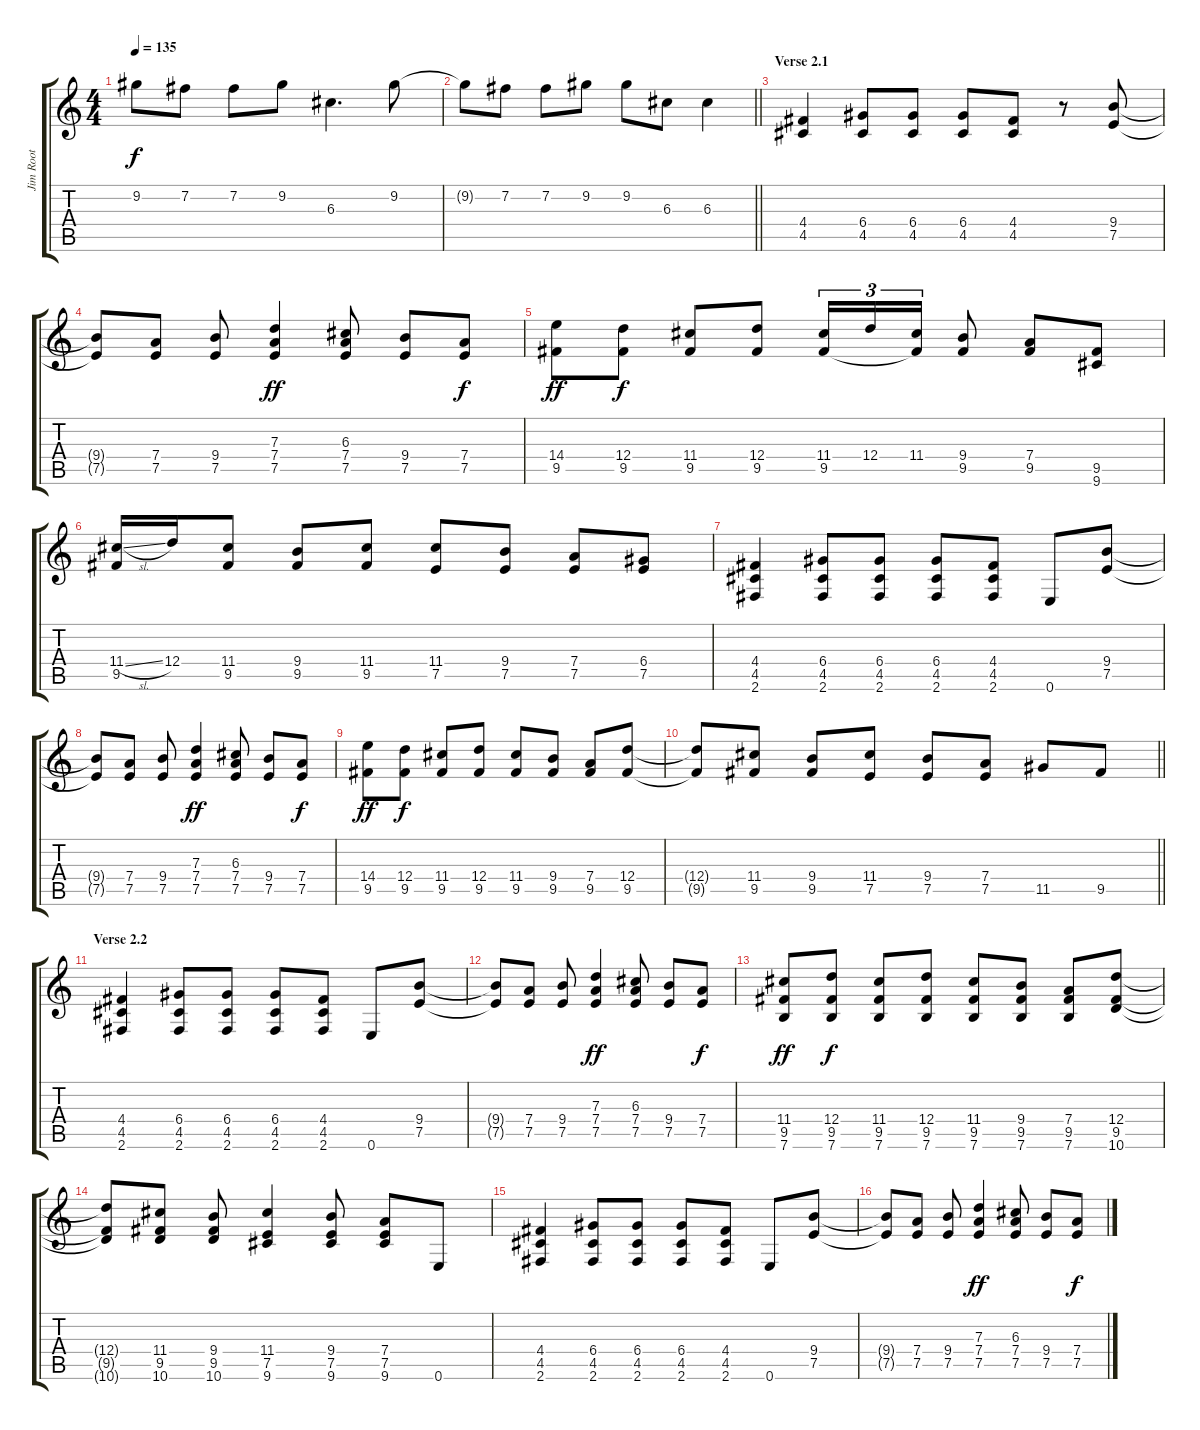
\track ("Jim Root" "Jim Root") {instrument distortionguitar}
\staff {score tabs}
\tuning (E4 B3 G3 D3 A2 E2) {hide}
\ts (4 4)
\tempo 135
\clef g2
\ks c
9.2.8{dy f} 7.2.8 7.2.8 9.2.8 6.3.4{d} 9.2.8 |
\barLineRight lightlight
9.2{t}.8 7.2.8 7.2.8 9.2.8 9.2.8 6.3.8 6.3.4 |
\section ("" "Verse 2.1")
(4.4 4.5).4{volume 8 instrument overdrivenguitar} (6.4 4.5).8 (6.4 4.5).8 (6.4 4.5).8 (4.4 4.5).8 r.8 (9.4 7.5).8 |
(9.4{t} 7.5{t}).8 (7.4 7.5).8 (9.4 7.5).8 (7.3 7.4 7.5).4{dy ff} (6.3 7.4 7.5).8 (9.4 7.5).8 (7.4 7.5).8{dy f} |
(14.4 9.5).8{dy ff} (12.4 9.5).8{dy f} (11.4 9.5).8 (12.4 9.5).8 (11.4 9.5).16{tu (3 2)} 12.4.16{tu (3 2)} (11.4 9.5{t}).16{tu (3 2)} (9.4 9.5).8 (7.4 9.5).8 (9.5 9.6).8 |
(11.4{sl} 9.5).16 12.4.16 (11.4 9.5).8 (9.4 9.5).8 (11.4 9.5).8 (11.4 7.5).8 (9.4 7.5).8 (7.4 7.5).8 (6.4 7.5).8 |
(4.4 4.5 2.6).4{volume 13 instrument distortionguitar} (6.4 4.5 2.6).8 (6.4 4.5 2.6).8 (6.4 4.5 2.6).8 (4.4 4.5 2.6).8 0.6.8 (9.4 7.5).8 |
(9.4{t} 7.5{t}).8 (7.4 7.5).8 (9.4 7.5).8 (7.3 7.4 7.5).4{dy ff} (6.3 7.4 7.5).8 (9.4 7.5).8 (7.4 7.5).8{dy f} |
(14.4 9.5).8{dy ff} (12.4 9.5).8{dy f} (11.4 9.5).8 (12.4 9.5).8 (11.4 9.5).8 (9.4 9.5).8 (7.4 9.5).8 (12.4 9.5).8 |
\barLineRight lightlight
(12.4{t} 9.5{t}).8 (11.4 9.5).8 (9.4 9.5).8 (11.4 7.5).8 (9.4 7.5).8 (7.4 7.5).8 11.5.8 9.5.8 |
\section ("" "Verse 2.2")
(4.4 4.5 2.6).4 (6.4 4.5 2.6).8 (6.4 4.5 2.6).8 (6.4 4.5 2.6).8 (4.4 4.5 2.6).8 0.6.8 (9.4 7.5).8 |
(9.4{t} 7.5{t}).8 (7.4 7.5).8 (9.4 7.5).8 (7.3 7.4 7.5).4{dy ff} (6.3 7.4 7.5).8 (9.4 7.5).8 (7.4 7.5).8{dy f} |
(11.4 9.5 7.6).8{dy ff} (12.4 9.5 7.6).8{dy f} (11.4 9.5 7.6).8 (12.4 9.5 7.6).8 (11.4 9.5 7.6).8 (9.4 9.5 7.6).8 (7.4 9.5 7.6).8 (12.4 9.5 10.6).8 |
(12.4{t} 9.5{t} 10.6{t}).8 (11.4 9.5 10.6).8 (9.4 9.5 10.6).8 (11.4 7.5 9.6).4 (9.4 7.5 9.6).8 (7.4 7.5 9.6).8 0.6.8 |
(4.4 4.5 2.6).4 (6.4 4.5 2.6).8 (6.4 4.5 2.6).8 (6.4 4.5 2.6).8 (4.4 4.5 2.6).8 0.6.8 (9.4 7.5).8 |
(9.4{t} 7.5{t}).8 (7.4 7.5).8 (9.4 7.5).8 (7.3 7.4 7.5).4{dy ff} (6.3 7.4 7.5).8 (9.4 7.5).8 (7.4 7.5).8{dy f}
